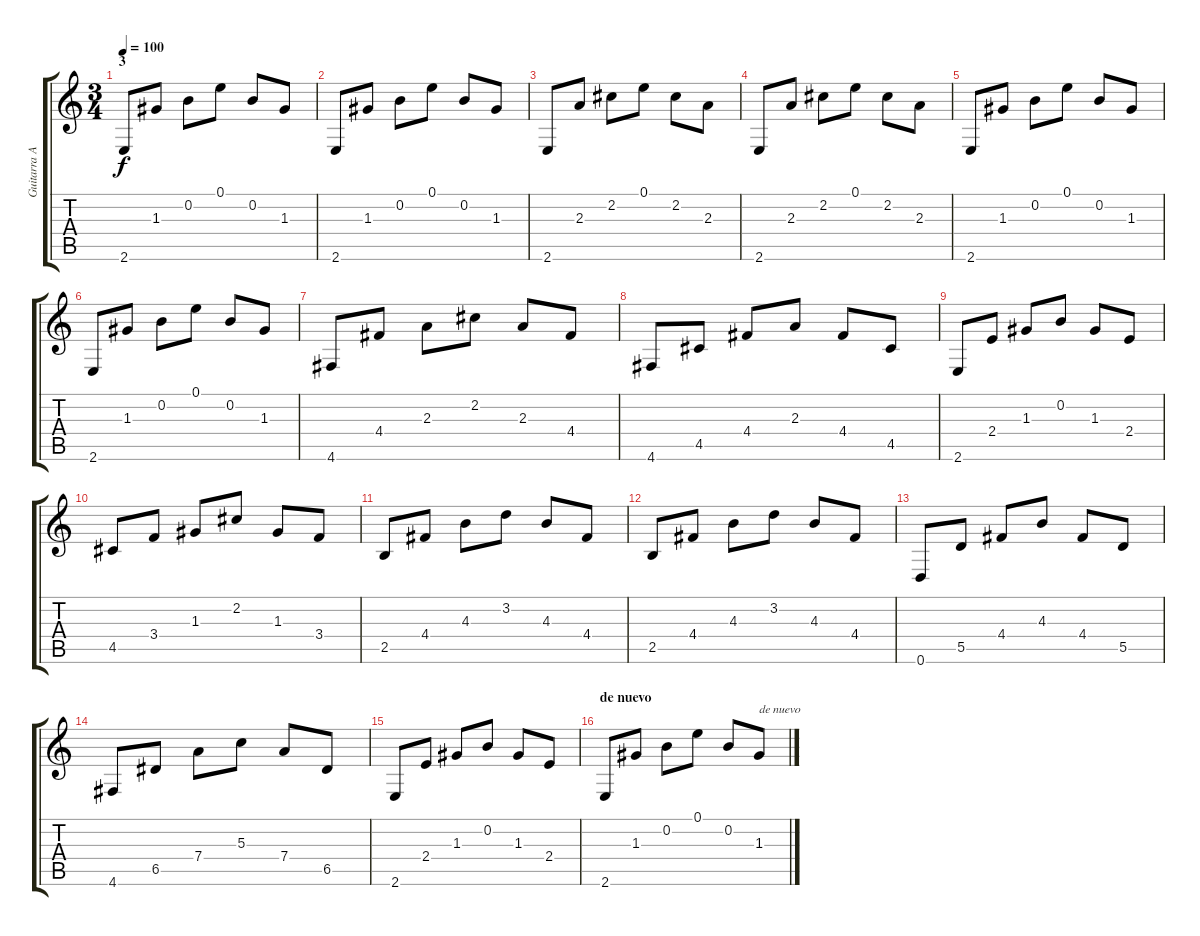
\track ("Guitarra Arpegio 1" "Guitarra A") {instrument acousticguitarnylon}
\staff {score tabs}
\tuning (E4 B3 G3 D3 A2 D2) {hide}
\ts (3 4)
\section ("" "3")
\tempo 100
\clef g2
\ks c
2.6.8{dy f} 1.3.8 0.2.8 0.1.8 0.2.8 1.3.8 |
2.6.8 1.3.8 0.2.8 0.1.8 0.2.8 1.3.8 |
2.6.8 2.3.8 2.2.8 0.1.8 2.2.8 2.3.8 |
2.6.8 2.3.8 2.2.8 0.1.8 2.2.8 2.3.8 |
2.6.8 1.3.8 0.2.8 0.1.8 0.2.8 1.3.8 |
2.6.8 1.3.8 0.2.8 0.1.8 0.2.8 1.3.8 |
4.6.8 4.4.8 2.3.8 2.2.8 2.3.8 4.4.8 |
4.6.8 4.5.8 4.4.8 2.3.8 4.4.8 4.5.8 |
2.6.8 2.4.8 1.3.8 0.2.8 1.3.8 2.4.8 |
4.5.8 3.4.8 1.3.8 2.2.8 1.3.8 3.4.8 |
2.5.8 4.4.8 4.3.8 3.2.8 4.3.8 4.4.8 |
2.5.8 4.4.8 4.3.8 3.2.8 4.3.8 4.4.8 |
0.6.8 5.5.8 4.4.8 4.3.8 4.4.8 5.5.8 |
4.6.8 6.5.8 7.4.8 5.3.8 7.4.8 6.5.8 |
2.6.8 2.4.8 1.3.8 0.2.8 1.3.8 2.4.8 |
\section ("" "de nuevo")
2.6.8 1.3.8 0.2.8 0.1.8 0.2.8 1.3.8{txt "de nuevo"}
